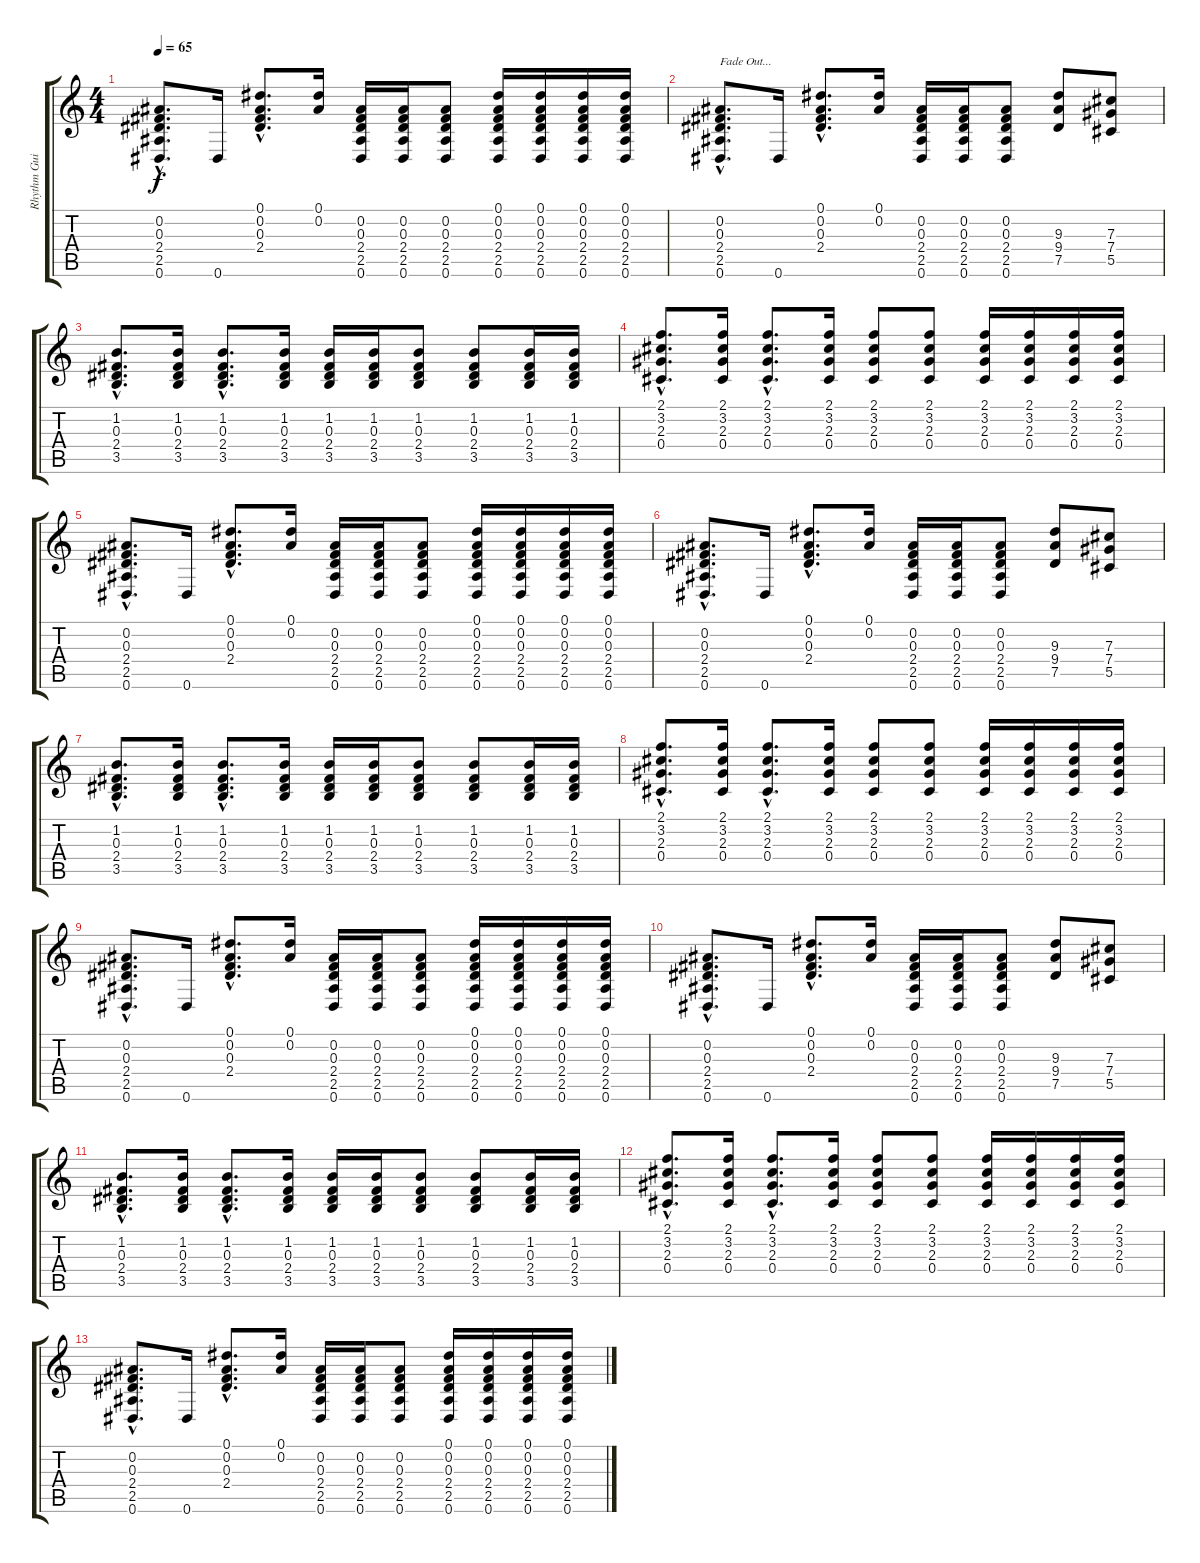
\track ("Rhythm Guitar 2" "Rhythm Gui") {instrument overdrivenguitar}
\staff {score tabs}
\tuning (Eb4 Bb3 Gb3 Db3 Ab2 Eb2) {hide}
\ts (4 4)
\tempo 65
\clef g2
\ks c
(0.2{hac} 0.3{hac} 2.4{hac} 2.5{hac} 0.6{hac}).8{d dy f} 0.6.16 (0.1{hac} 0.2{hac} 0.3{hac} 2.4{hac}).8{d} (0.1 0.2).16 (0.2 0.3 2.4 2.5 0.6).16 (0.2 0.3 2.4 2.5 0.6).16 (0.2 0.3 2.4 2.5 0.6).8 (0.1 0.2 0.3 2.4 2.5 0.6).16 (0.1 0.2 0.3 2.4 2.5 0.6).16 (0.1 0.2 0.3 2.4 2.5 0.6).16 (0.1 0.2 0.3 2.4 2.5 0.6).16 |
(0.2{hac} 0.3{hac} 2.4{hac} 2.5{hac} 0.6{hac}).8{d txt "Fade Out..."} 0.6.16 (0.1{hac} 0.2{hac} 0.3{hac} 2.4{hac}).8{d} (0.1 0.2).16 (0.2 0.3 2.4 2.5 0.6).16 (0.2 0.3 2.4 2.5 0.6).16 (0.2 0.3 2.4 2.5 0.6).8 (9.3 9.4 7.5).8 (7.3 7.4 5.5).8 |
(1.2{hac} 0.3{hac} 2.4{hac} 3.5{hac}).8{d} (1.2 0.3 2.4 3.5).16 (1.2{hac} 0.3{hac} 2.4{hac} 3.5{hac}).8{d} (1.2 0.3 2.4 3.5).16 (1.2 0.3 2.4 3.5).16 (1.2 0.3 2.4 3.5).16 (1.2 0.3 2.4 3.5).8 (1.2 0.3 2.4 3.5).8 (1.2 0.3 2.4 3.5).16 (1.2 0.3 2.4 3.5).16 |
(2.1{hac} 3.2{hac} 2.3{hac} 0.4{hac}).8{d} (2.1 3.2 2.3 0.4).16 (2.1{hac} 3.2{hac} 2.3{hac} 0.4{hac}).8{d} (2.1 3.2 2.3 0.4).16 (2.1 3.2 2.3 0.4).8 (2.1 3.2 2.3 0.4).8 (2.1 3.2 2.3 0.4).16 (2.1 3.2 2.3 0.4).16 (2.1 3.2 2.3 0.4).16 (2.1 3.2 2.3 0.4).16 |
(0.2{hac} 0.3{hac} 2.4{hac} 2.5{hac} 0.6{hac}).8{d} 0.6.16 (0.1{hac} 0.2{hac} 0.3{hac} 2.4{hac}).8{d} (0.1 0.2).16 (0.2 0.3 2.4 2.5 0.6).16 (0.2 0.3 2.4 2.5 0.6).16 (0.2 0.3 2.4 2.5 0.6).8 (0.1 0.2 0.3 2.4 2.5 0.6).16 (0.1 0.2 0.3 2.4 2.5 0.6).16 (0.1 0.2 0.3 2.4 2.5 0.6).16 (0.1 0.2 0.3 2.4 2.5 0.6).16 |
(0.2{hac} 0.3{hac} 2.4{hac} 2.5{hac} 0.6{hac}).8{d} 0.6.16 (0.1{hac} 0.2{hac} 0.3{hac} 2.4{hac}).8{d} (0.1 0.2).16 (0.2 0.3 2.4 2.5 0.6).16 (0.2 0.3 2.4 2.5 0.6).16 (0.2 0.3 2.4 2.5 0.6).8 (9.3 9.4 7.5).8 (7.3 7.4 5.5).8 |
(1.2{hac} 0.3{hac} 2.4{hac} 3.5{hac}).8{d} (1.2 0.3 2.4 3.5).16 (1.2{hac} 0.3{hac} 2.4{hac} 3.5{hac}).8{d} (1.2 0.3 2.4 3.5).16 (1.2 0.3 2.4 3.5).16 (1.2 0.3 2.4 3.5).16 (1.2 0.3 2.4 3.5).8 (1.2 0.3 2.4 3.5).8 (1.2 0.3 2.4 3.5).16 (1.2 0.3 2.4 3.5).16 |
(2.1{hac} 3.2{hac} 2.3{hac} 0.4{hac}).8{d} (2.1 3.2 2.3 0.4).16 (2.1{hac} 3.2{hac} 2.3{hac} 0.4{hac}).8{d} (2.1 3.2 2.3 0.4).16 (2.1 3.2 2.3 0.4).8 (2.1 3.2 2.3 0.4).8 (2.1 3.2 2.3 0.4).16 (2.1 3.2 2.3 0.4).16 (2.1 3.2 2.3 0.4).16 (2.1 3.2 2.3 0.4).16 |
(0.2{hac} 0.3{hac} 2.4{hac} 2.5{hac} 0.6{hac}).8{d} 0.6.16 (0.1{hac} 0.2{hac} 0.3{hac} 2.4{hac}).8{d} (0.1 0.2).16 (0.2 0.3 2.4 2.5 0.6).16 (0.2 0.3 2.4 2.5 0.6).16 (0.2 0.3 2.4 2.5 0.6).8 (0.1 0.2 0.3 2.4 2.5 0.6).16 (0.1 0.2 0.3 2.4 2.5 0.6).16 (0.1 0.2 0.3 2.4 2.5 0.6).16 (0.1 0.2 0.3 2.4 2.5 0.6).16 |
(0.2{hac} 0.3{hac} 2.4{hac} 2.5{hac} 0.6{hac}).8{d} 0.6.16 (0.1{hac} 0.2{hac} 0.3{hac} 2.4{hac}).8{d} (0.1 0.2).16 (0.2 0.3 2.4 2.5 0.6).16 (0.2 0.3 2.4 2.5 0.6).16 (0.2 0.3 2.4 2.5 0.6).8 (9.3 9.4 7.5).8 (7.3 7.4 5.5).8 |
(1.2{hac} 0.3{hac} 2.4{hac} 3.5{hac}).8{d} (1.2 0.3 2.4 3.5).16 (1.2{hac} 0.3{hac} 2.4{hac} 3.5{hac}).8{d} (1.2 0.3 2.4 3.5).16 (1.2 0.3 2.4 3.5).16 (1.2 0.3 2.4 3.5).16 (1.2 0.3 2.4 3.5).8 (1.2 0.3 2.4 3.5).8 (1.2 0.3 2.4 3.5).16 (1.2 0.3 2.4 3.5).16 |
(2.1{hac} 3.2{hac} 2.3{hac} 0.4{hac}).8{d} (2.1 3.2 2.3 0.4).16 (2.1{hac} 3.2{hac} 2.3{hac} 0.4{hac}).8{d} (2.1 3.2 2.3 0.4).16 (2.1 3.2 2.3 0.4).8 (2.1 3.2 2.3 0.4).8 (2.1 3.2 2.3 0.4).16 (2.1 3.2 2.3 0.4).16 (2.1 3.2 2.3 0.4).16 (2.1 3.2 2.3 0.4).16 |
(0.2{hac} 0.3{hac} 2.4{hac} 2.5{hac} 0.6{hac}).8{d} 0.6.16 (0.1{hac} 0.2{hac} 0.3{hac} 2.4{hac}).8{d} (0.1 0.2).16 (0.2 0.3 2.4 2.5 0.6).16 (0.2 0.3 2.4 2.5 0.6).16 (0.2 0.3 2.4 2.5 0.6).8 (0.1 0.2 0.3 2.4 2.5 0.6).16 (0.1 0.2 0.3 2.4 2.5 0.6).16 (0.1 0.2 0.3 2.4 2.5 0.6).16 (0.1 0.2 0.3 2.4 2.5 0.6).16
